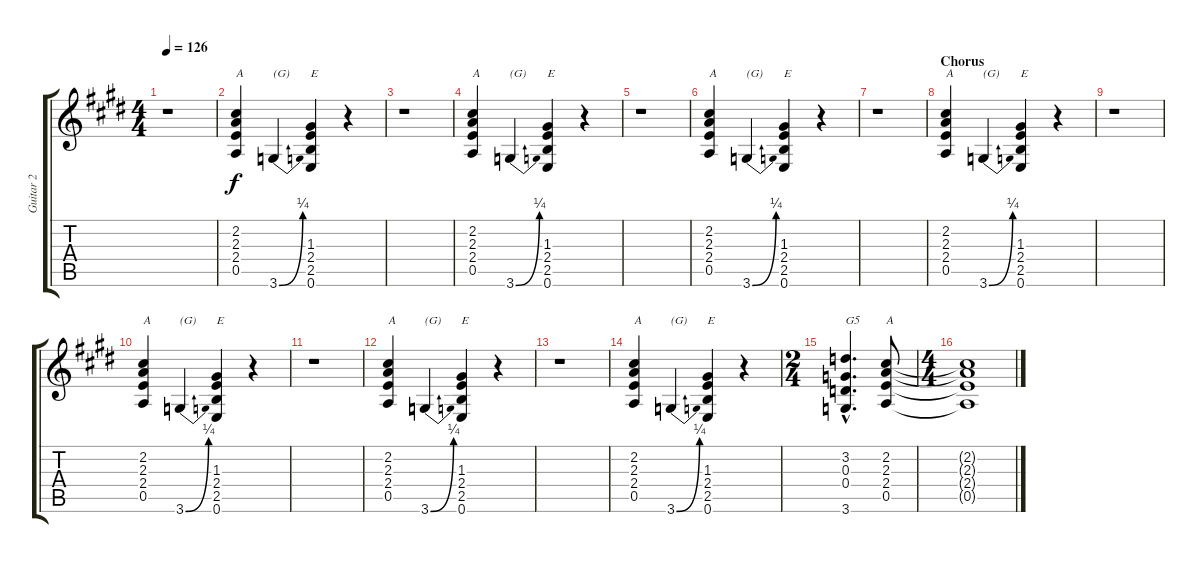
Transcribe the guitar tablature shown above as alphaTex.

\track ("Guitar 2" "Guitar 2") {instrument distortionguitar}
\staff {score tabs}
\tuning (E4 B3 G3 D3 A2 E2) {hide}
\ts (4 4)
\tempo 126
\clef g2
\ks e
r.1{dy f} |
(2.2 2.3 2.4 0.5).4{txt "A"} 3.6{be (bend 0 0 60 1)}.4{txt "(G)"} (1.3 2.4 2.5 0.6).4{txt "E"} r.4 |
r.1 |
(2.2 2.3 2.4 0.5).4{txt "A"} 3.6{be (bend 0 0 60 1)}.4{txt "(G)"} (1.3 2.4 2.5 0.6).4{txt "E"} r.4 |
r.1 |
(2.2 2.3 2.4 0.5).4{txt "A"} 3.6{be (bend 0 0 60 1)}.4{txt "(G)"} (1.3 2.4 2.5 0.6).4{txt "E"} r.4 |
r.1 |
\section ("" "Chorus")
(2.2 2.3 2.4 0.5).4{txt "A"} 3.6{be (bend 0 0 60 1)}.4{txt "(G)"} (1.3 2.4 2.5 0.6).4{txt "E"} r.4 |
r.1 |
(2.2 2.3 2.4 0.5).4{txt "A"} 3.6{be (bend 0 0 60 1)}.4{txt "(G)"} (1.3 2.4 2.5 0.6).4{txt "E"} r.4 |
r.1 |
(2.2 2.3 2.4 0.5).4{txt "A"} 3.6{be (bend 0 0 60 1)}.4{txt "(G)"} (1.3 2.4 2.5 0.6).4{txt "E"} r.4 |
r.1 |
(2.2 2.3 2.4 0.5).4{txt "A"} 3.6{be (bend 0 0 60 1)}.4{txt "(G)"} (1.3 2.4 2.5 0.6).4{txt "E"} r.4 |
\ts (2 4)
(3.2{hac} 0.3{hac} 0.4{hac} 3.6{hac}).4{d txt "G5"} (2.2 2.3 2.4 0.5).8{txt "A"} |
\ts (4 4)
(2.2{t} 2.3{t} 2.4{t} 0.5{t}).1
